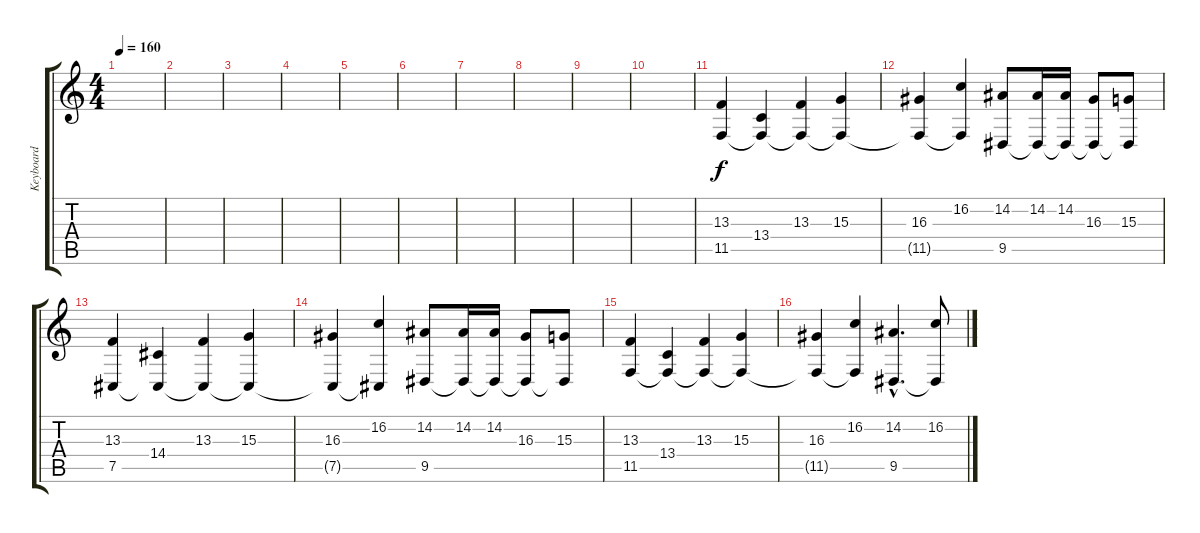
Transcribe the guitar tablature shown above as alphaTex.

\track ("Keyboard" "Keyboard") {instrument acousticgrandpiano}
\staff {score tabs}
\tuning (Db4 Ab3 E3 B2 Gb2 Db2) {hide}
\ts (4 4)
\tempo 160
\clef g2
\ks c
|
|
|
|
|
|
|
|
|
|
(13.3 11.5).4{dy f instrument churchorgan} (13.4 11.5{t}).4 (13.3 11.5{t}).4 (15.3 11.5{t}).4 |
(16.3 11.5{t}).4 (16.2 11.5{t}).4 (14.2 9.5).8 (14.2 9.5{t}).16 (14.2 9.5{t}).16 (16.3 9.5{t}).8 (15.3 9.5{t}).8 |
(13.3 7.5).4 (14.4 7.5{t}).4 (13.3 7.5{t}).4 (15.3 7.5{t}).4 |
(16.3 7.5{t}).4 (16.2 7.5{t}).4 (14.2 9.5).8 (14.2 9.5{t}).16 (14.2 9.5{t}).16 (16.3 9.5{t}).8 (15.3 9.5{t}).8 |
(13.3 11.5).4 (13.4 11.5{t}).4 (13.3 11.5{t}).4 (15.3 11.5{t}).4 |
(16.3 11.5{t}).4 (16.2 11.5{t}).4 (14.2{hac} 9.5{hac}).4{d} (16.2 9.5{t}).8
